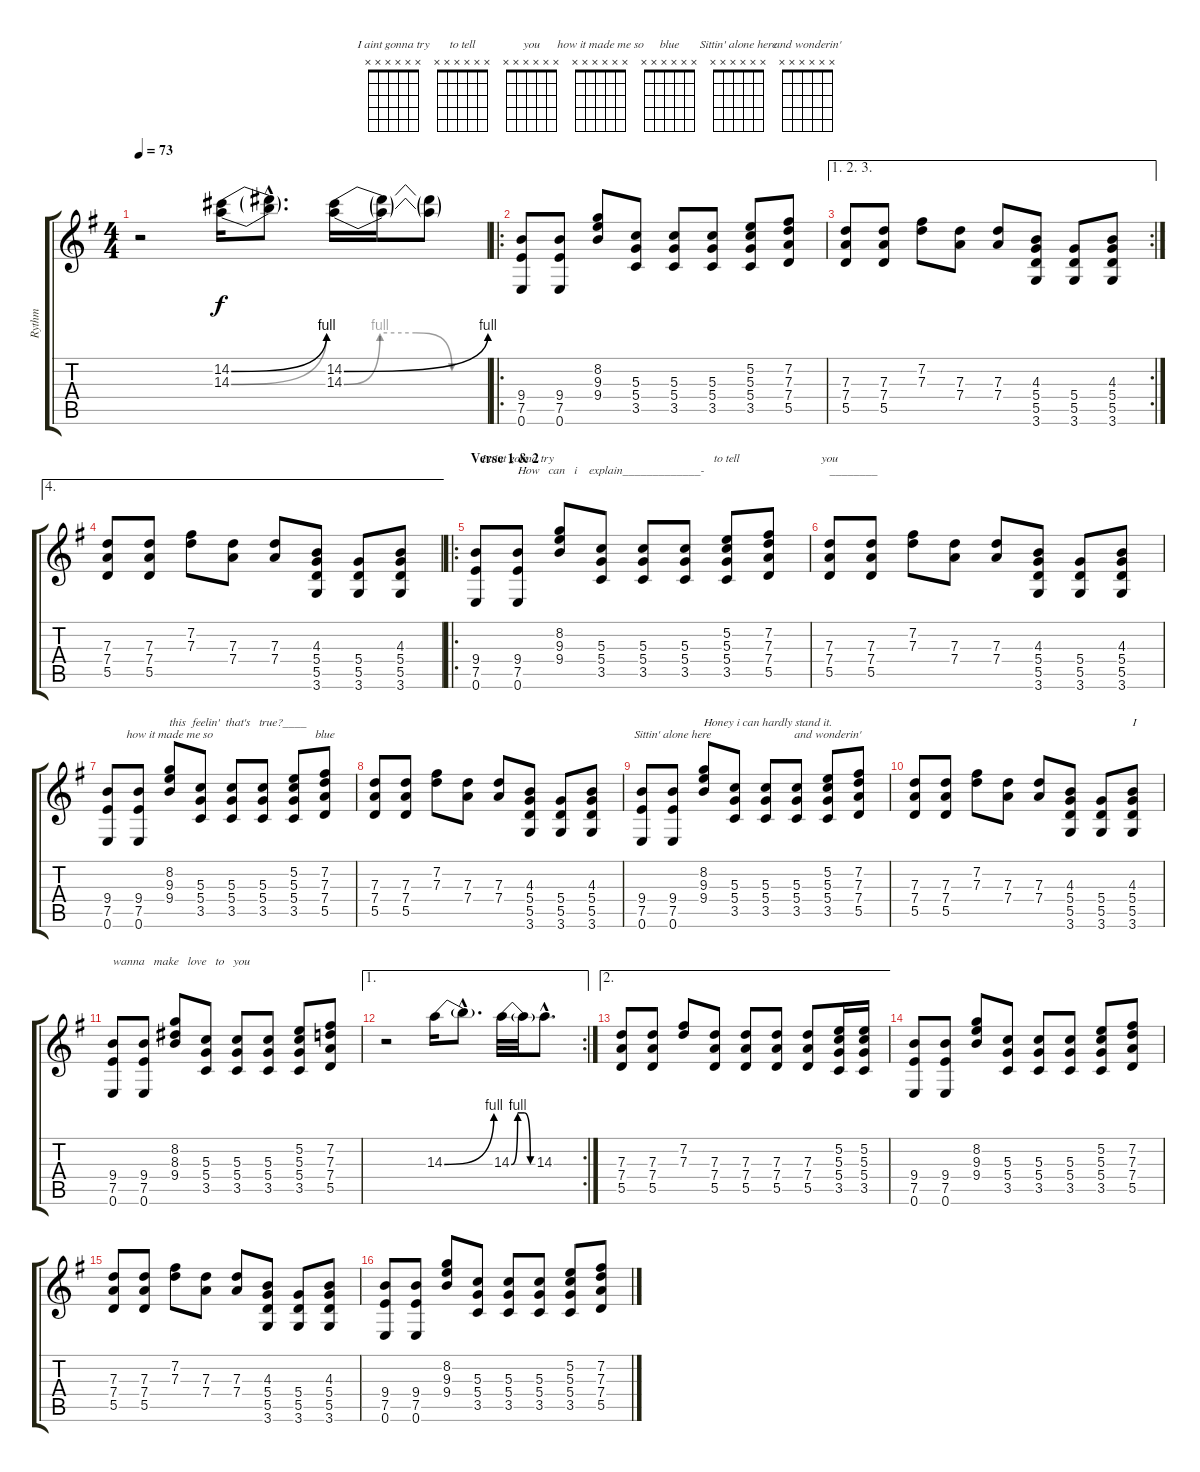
\track ("Rythm" "Rythm") {instrument electricguitarclean}
\staff {score tabs}
\tuning (E4 B3 G3 D3 A2 E2) {hide}
\chord ("I aint gonna try" x x x x x x)
\chord ("to tell" x x x x x x)
\chord ("you" x x x x x x)
\chord ("how it made me so" x x x x x x)
\chord ("blue" x x x x x x)
\chord ("Sittin' alone here" x x x x x x)
\chord ("and wonderin'" x x x x x x)
\ts (4 4)
\tempo 73
\clef g2
\ks g
r.2{dy f instrument electricguitarclean} (14.2{be (bend 0 0 60 4)} 14.3{be (bend 0 0 60 4)}).16 (14.2{hac t} 14.3{hac t}).8{d} (14.2{be (bend 0 0 60 4)} 14.3{be (custom 0 0 15 4 30 4 45 0 60 0)}).16 (14.2{t} 14.3{t}).16 (14.2{t} 14.3{t}).8 |
\ro
(9.4 7.5 0.6).8 (9.4 7.5 0.6).8 (8.2 9.3 9.4).8 (5.3 5.4 3.5).8 (5.3 5.4 3.5).8 (5.3 5.4 3.5).8 (5.2 5.3 5.4 3.5).8 (7.2 7.3 7.4 5.5).8 |
\ae (1 2 3)
\rc 2
(7.3 7.4 5.5).8 (7.3 7.4 5.5).8 (7.2 7.3).8 (7.3 7.4).8 (7.3 7.4).8 (4.3 5.4 5.5 3.6).8 (5.4 5.5 3.6).8 (4.3 5.4 5.5 3.6).8 |
\ae 4
(7.3 7.4 5.5).8 (7.3 7.4 5.5).8 (7.2 7.3).8 (7.3 7.4).8 (7.3 7.4).8 (4.3 5.4 5.5 3.6).8 (5.4 5.5 3.6).8 (4.3 5.4 5.5 3.6).8 |
\ro
\section ("" "Verse 1 & 2")
(9.4 7.5 0.6).8 (9.4 7.5 0.6).8{ch "I aint gonna try" txt "How   can   i    explain_____________-"} (8.2 9.3 9.4).8 (5.3 5.4 3.5).8 (5.3 5.4 3.5).8 (5.3 5.4 3.5).8 (5.2 5.3 5.4 3.5).8{ch "to tell"} (7.2 7.3 7.4 5.5).8 |
(7.3 7.4 5.5).8{ch "you" txt "________"} (7.3 7.4 5.5).8 (7.2 7.3).8 (7.3 7.4).8 (7.3 7.4).8 (4.3 5.4 5.5 3.6).8 (5.4 5.5 3.6).8 (4.3 5.4 5.5 3.6).8 |
(9.4 7.5 0.6).8 (9.4 7.5 0.6).8 (8.2 9.3 9.4).8{ch "how it made me so" txt "this  feelin'  that's   true?____"} (5.3 5.4 3.5).8 (5.3 5.4 3.5).8 (5.3 5.4 3.5).8 (5.2 5.3 5.4 3.5).8 (7.2 7.3 7.4 5.5).8{ch "blue"} |
(7.3 7.4 5.5).8 (7.3 7.4 5.5).8 (7.2 7.3).8 (7.3 7.4).8 (7.3 7.4).8 (4.3 5.4 5.5 3.6).8 (5.4 5.5 3.6).8 (4.3 5.4 5.5 3.6).8 |
(9.4 7.5 0.6).8 (9.4 7.5 0.6).8{ch "Sittin' alone here"} (8.2 9.3 9.4).8{txt "Honey i can hardly stand it."} (5.3 5.4 3.5).8 (5.3 5.4 3.5).8 (5.3 5.4 3.5).8 (5.2 5.3 5.4 3.5).8{ch "and wonderin'"} (7.2 7.3 7.4 5.5).8 |
(7.3 7.4 5.5).8 (7.3 7.4 5.5).8 (7.2 7.3).8 (7.3 7.4).8 (7.3 7.4).8 (4.3 5.4 5.5 3.6).8 (5.4 5.5 3.6).8 (4.3 5.4 5.5 3.6).8{txt "I"} |
(9.4 7.5 0.6).8{txt "wanna   make   love   to   you"} (9.4 7.5 0.6).8 (8.2 8.3 9.4).8 (5.3 5.4 3.5).8 (5.3 5.4 3.5).8 (5.3 5.4 3.5).8 (5.2 5.3 5.4 3.5).8 (7.2 7.3 7.4 5.5).8 |
\ae 1
\rc 2
r.2 14.3{be (bend 0 0 60 4)}.16 14.3{hac t}.8{d} 14.3{be (custom 0 0 15 4 30 4 45 0 60 0)}.32 14.3{t}.32 14.3{hac}.8{d} |
\ae 2
(7.3 7.4 5.5).8 (7.3 7.4 5.5).8 (7.2 7.3).8 (7.3 7.4 5.5).8 (7.3 7.4 5.5).8 (7.3 7.4 5.5).8 (7.3 7.4 5.5).8 (5.2 5.3 5.4 3.5).16 (5.2 5.3 5.4 3.5).16 |
(9.4 7.5 0.6).8 (9.4 7.5 0.6).8 (8.2 9.3 9.4).8 (5.3 5.4 3.5).8 (5.3 5.4 3.5).8 (5.3 5.4 3.5).8 (5.2 5.3 5.4 3.5).8 (7.2 7.3 7.4 5.5).8 |
(7.3 7.4 5.5).8 (7.3 7.4 5.5).8 (7.2 7.3).8 (7.3 7.4).8 (7.3 7.4).8 (4.3 5.4 5.5 3.6).8 (5.4 5.5 3.6).8 (4.3 5.4 5.5 3.6).8 |
(9.4 7.5 0.6).8 (9.4 7.5 0.6).8 (8.2 9.3 9.4).8 (5.3 5.4 3.5).8 (5.3 5.4 3.5).8 (5.3 5.4 3.5).8 (5.2 5.3 5.4 3.5).8 (7.2 7.3 7.4 5.5).8
